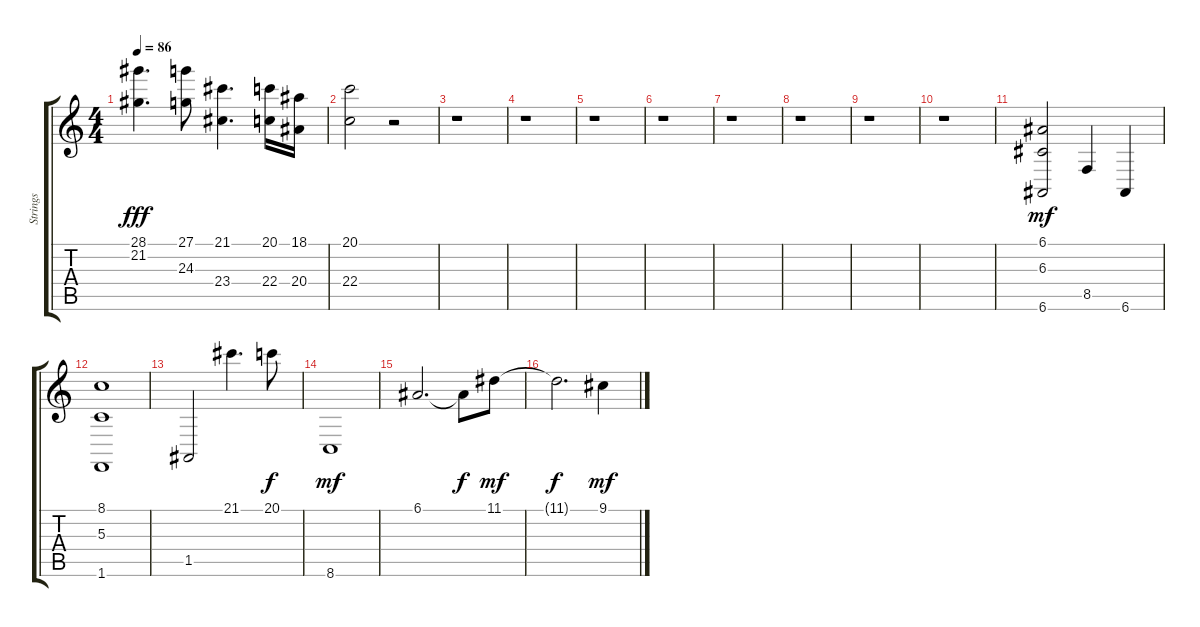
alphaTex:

\track ("Strings" "Strings") {instrument stringensemble1}
\staff {score tabs}
\tuning (E4 B3 G3 D3 A2 E2) {hide}
\ts (4 4)
\tempo 86
\clef g2
\ks c
(28.1 21.2).4{d dy fff} (27.1 24.3).8 (21.1 23.4).4{d} (20.1 22.4).16 (18.1 20.4).16 |
(20.1 22.4).2 r.2 |
r.1 |
r.1 |
r.1 |
r.1 |
r.1 |
r.1 |
r.1 |
r.1 |
(6.1 6.3 6.6).2{dy mf} 8.5.4 6.6.4 |
(8.1 5.3 1.6).1 |
1.5.2 21.1.4{d} 20.1.8{dy f} |
8.6.1{dy mf} |
6.1.2{d} 6.1{t}.8{dy f} 11.1.8{dy mf} |
11.1{t}.2{d dy f} 9.1.4{dy mf}
